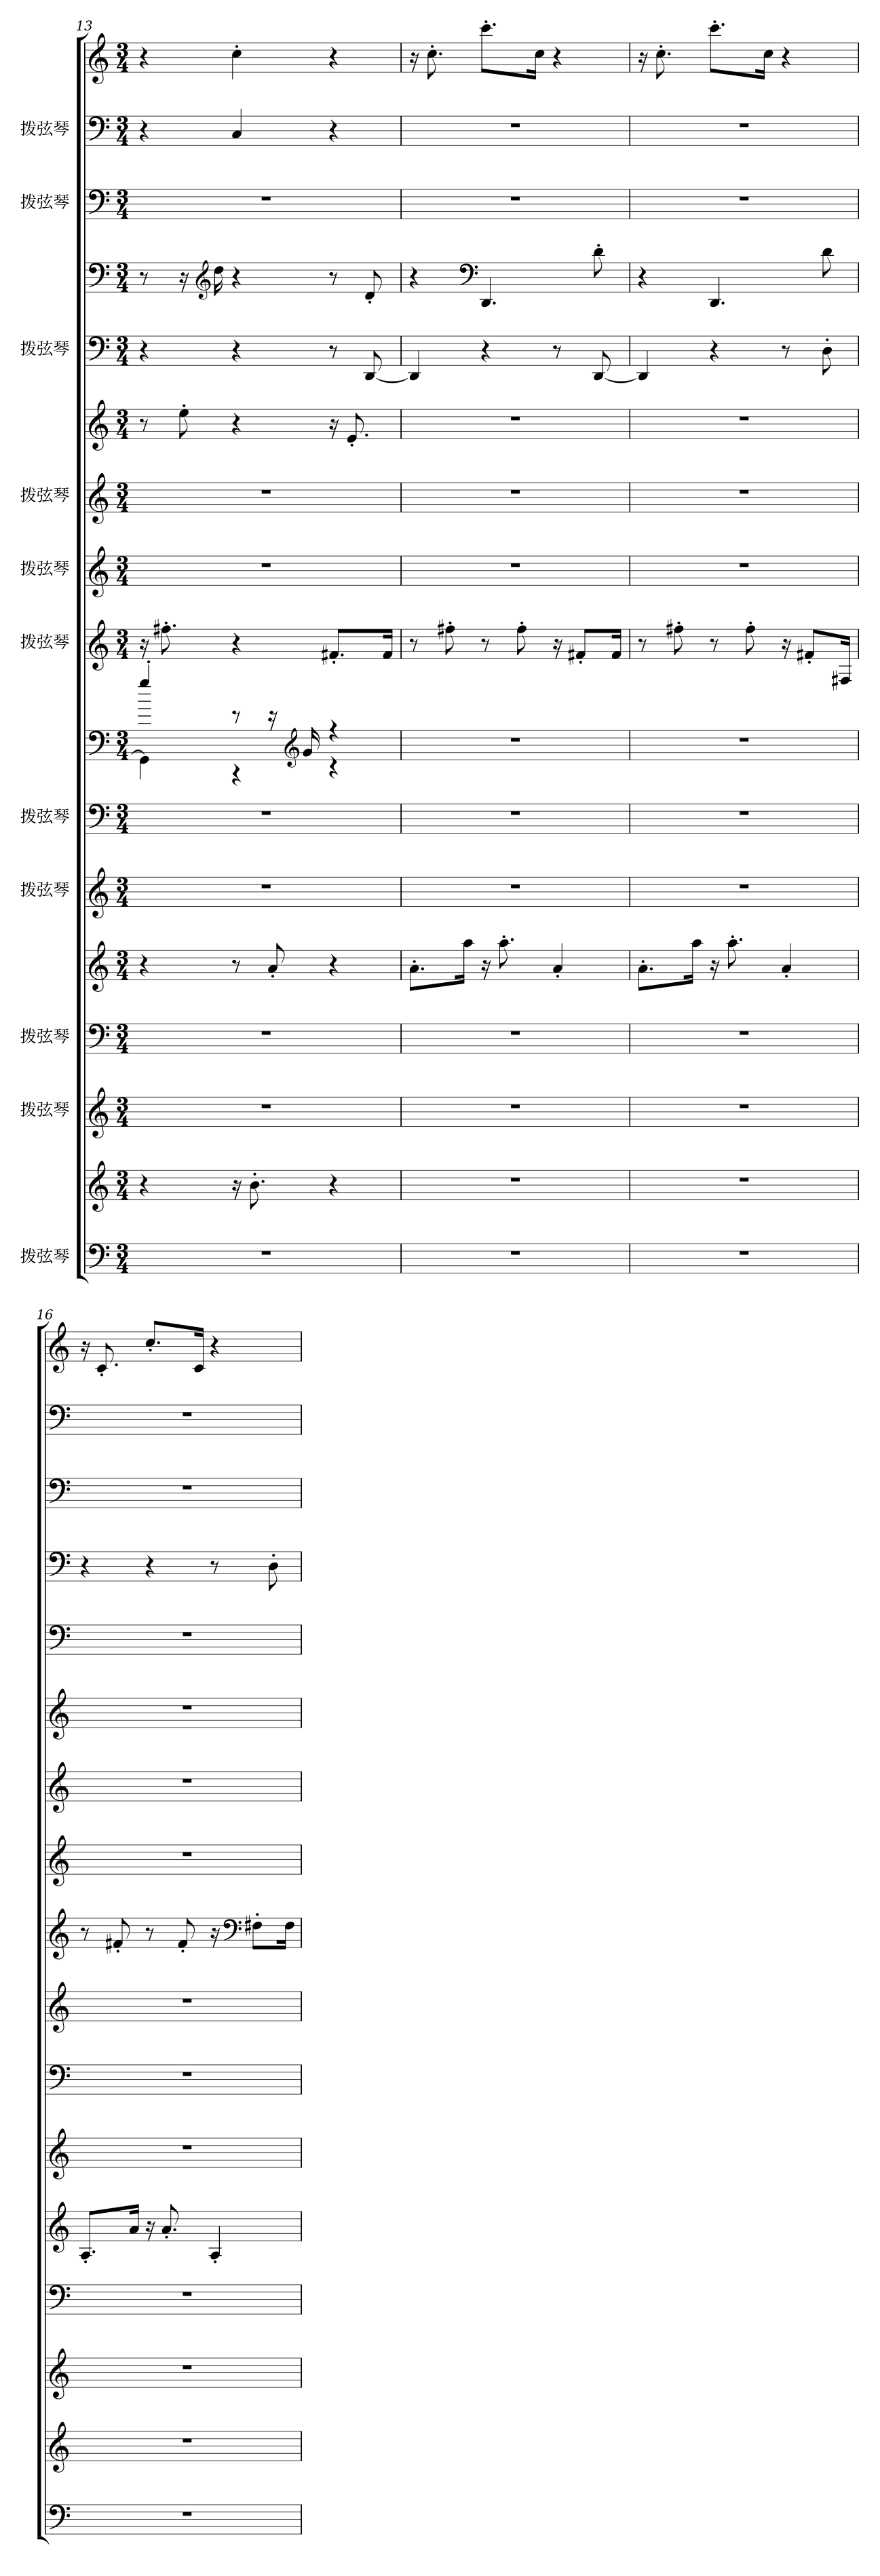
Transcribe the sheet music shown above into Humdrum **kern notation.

**kern	**kern	**kern	**kern	**kern	**kern	**kern	**kern	**kern	**kern	**kern	**kern	**kern	**kern	**kern	**kern	**kern
*part11	*part11	*part10	*part9	*part9	*part8	*part7	*part7	*part6	*part5	*part4	*part4	*part3	*part3	*part2	*part1	*part1
*staff17	*staff16	*staff15	*staff14	*staff13	*staff12	*staff11	*staff10	*staff9	*staff8	*staff7	*staff6	*staff5	*staff4	*staff3	*staff2	*staff1
*I"拨弦琴	*	*I"拨弦琴	*I"拨弦琴	*	*I"拨弦琴	*I"拨弦琴	*	*I"拨弦琴	*I"拨弦琴	*I"拨弦琴	*	*I"拨弦琴	*	*I"拨弦琴	*I"拨弦琴	*
*clefF4	*clefG2	*clefG2	*clefF4	*clefG2	*clefG2	*clefF4	*clefF4	*clefG2	*clefG2	*clefG2	*clefG2	*clefF4	*clefF4	*clefF4	*clefF4	*clefG2
*k[]	*k[]	*k[]	*k[]	*k[]	*k[]	*k[]	*k[]	*k[]	*k[]	*k[]	*k[]	*k[]	*k[]	*k[]	*k[]	*k[]
*M3/4	*M3/4	*M3/4	*M3/4	*M3/4	*M3/4	*M3/4	*M3/4	*M3/4	*M3/4	*M3/4	*M3/4	*M3/4	*M3/4	*M3/4	*M3/4	*M3/4
=13	=13	=13	=13	=13	=13	=13	=13	=13	=13	=13	=13	=13	=13	=13	=13	=13
*	*	*	*	*	*	*	*^	*	*	*	*	*	*	*	*	*
2.r	4r	2.r	2.r	4r	2.r	2.r	4gg'/	4GG\]	16r	2.r	2.r	8r	4r	8r	2.r	4r	4r
.	.	.	.	.	.	.	.	.	8.ff#X'\	.	.	.	.	.	.	.	.
.	.	.	.	.	.	.	.	.	.	.	.	8ee'\	.	16r	.	.	.
*	*	*	*	*	*	*	*	*	*	*	*	*	*	*clefG2	*	*	*
.	.	.	.	.	.	.	.	.	.	.	.	.	.	16dd\	.	.	.
.	16r	.	.	8r	.	.	8r	4r	4r	.	.	4r	4r	4r	.	4C/	4cc'\
.	8.b'\	.	.	.	.	.	.	.	.	.	.	.	.	.	.	.	.
.	.	.	.	8a'/	.	.	16r	.	.	.	.	.	.	.	.	.	.
*	*	*	*	*	*	*	*clefG2	*	*	*	*	*	*	*	*	*	*
.	.	.	.	.	.	.	16g/	.	.	.	.	.	.	.	.	.	.
.	4r	.	.	4r	.	.	4r	4r	8.f#X'/L	.	.	16r	8r	8r	.	4r	4r
.	.	.	.	.	.	.	.	.	.	.	.	8.e'/	.	.	.	.	.
.	.	.	.	.	.	.	.	.	.	.	.	.	[8DD/	8d'/	.	.	.
.	.	.	.	.	.	.	.	.	16f#/Jk	.	.	.	.	.	.	.	.
*	*	*	*	*	*	*	*v	*v	*	*	*	*	*	*	*	*	*
=14	=14	=14	=14	=14	=14	=14	=14	=14	=14	=14	=14	=14	=14	=14	=14	=14
2.r	2.r	2.r	2.r	8.a'\L	2.r	2.r	2.r	8r	2.r	2.r	2.r	4DD/]	4r	2.r	2.r	16r
.	.	.	.	.	.	.	.	.	.	.	.	.	.	.	.	8.cc'\
.	.	.	.	.	.	.	.	8ff#X'\	.	.	.	.	.	.	.	.
.	.	.	.	16aa\Jk	.	.	.	.	.	.	.	.	.	.	.	.
*	*	*	*	*	*	*	*	*	*	*	*	*	*clefF4	*	*	*
.	.	.	.	16r	.	.	.	8r	.	.	.	4r	4.DD/	.	.	8.ccc'\L
.	.	.	.	8.aa'\	.	.	.	.	.	.	.	.	.	.	.	.
.	.	.	.	.	.	.	.	8ff#'\	.	.	.	.	.	.	.	.
.	.	.	.	.	.	.	.	.	.	.	.	.	.	.	.	16cc\Jk
.	.	.	.	4a'/	.	.	.	16r	.	.	.	8r	.	.	.	4r
.	.	.	.	.	.	.	.	8f#X'/L	.	.	.	.	.	.	.	.
.	.	.	.	.	.	.	.	.	.	.	.	[8DD/	8d'\	.	.	.
.	.	.	.	.	.	.	.	16f#/Jk	.	.	.	.	.	.	.	.
!!LO:PB:g=z
=15	=15	=15	=15	=15	=15	=15	=15	=15	=15	=15	=15	=15	=15	=15	=15	=15
2.r	2.r	2.r	2.r	8.a'\L	2.r	2.r	2.r	8r	2.r	2.r	2.r	4DD/]	4r	2.r	2.r	16r
.	.	.	.	.	.	.	.	.	.	.	.	.	.	.	.	8.cc'\
.	.	.	.	.	.	.	.	8ff#X'\	.	.	.	.	.	.	.	.
.	.	.	.	16aa\Jk	.	.	.	.	.	.	.	.	.	.	.	.
.	.	.	.	16r	.	.	.	8r	.	.	.	4r	4.DD/	.	.	8.ccc'\L
.	.	.	.	8.aa'\	.	.	.	.	.	.	.	.	.	.	.	.
.	.	.	.	.	.	.	.	8ff#'\	.	.	.	.	.	.	.	.
.	.	.	.	.	.	.	.	.	.	.	.	.	.	.	.	16cc\Jk
.	.	.	.	4a'/	.	.	.	16r	.	.	.	8r	.	.	.	4r
.	.	.	.	.	.	.	.	8f#X'/L	.	.	.	.	.	.	.	.
.	.	.	.	.	.	.	.	.	.	.	.	8D'\	8d\	.	.	.
.	.	.	.	.	.	.	.	16F#X/Jk	.	.	.	.	.	.	.	.
=16	=16	=16	=16	=16	=16	=16	=16	=16	=16	=16	=16	=16	=16	=16	=16	=16
2.r	2.r	2.r	2.r	8.A'/L	2.r	2.r	2.r	8r	2.r	2.r	2.r	2.r	4r	2.r	2.r	16r
.	.	.	.	.	.	.	.	.	.	.	.	.	.	.	.	8.c'/
.	.	.	.	.	.	.	.	8f#X'/	.	.	.	.	.	.	.	.
.	.	.	.	16a/Jk	.	.	.	.	.	.	.	.	.	.	.	.
.	.	.	.	16r	.	.	.	8r	.	.	.	.	4r	.	.	8.cc'/L
.	.	.	.	8.a'/	.	.	.	.	.	.	.	.	.	.	.	.
.	.	.	.	.	.	.	.	8f#'/	.	.	.	.	.	.	.	.
.	.	.	.	.	.	.	.	.	.	.	.	.	.	.	.	16c/Jk
.	.	.	.	4A'/	.	.	.	16r	.	.	.	.	8r	.	.	4r
*	*	*	*	*	*	*	*	*clefF4	*	*	*	*	*	*	*	*
.	.	.	.	.	.	.	.	8F#X'\L	.	.	.	.	.	.	.	.
.	.	.	.	.	.	.	.	.	.	.	.	.	8D'\	.	.	.
.	.	.	.	.	.	.	.	16F#\Jk	.	.	.	.	.	.	.	.
=	=	=	=	=	=	=	=	=	=	=	=	=	=	=	=	=
*-	*-	*-	*-	*-	*-	*-	*-	*-	*-	*-	*-	*-	*-	*-	*-	*-
